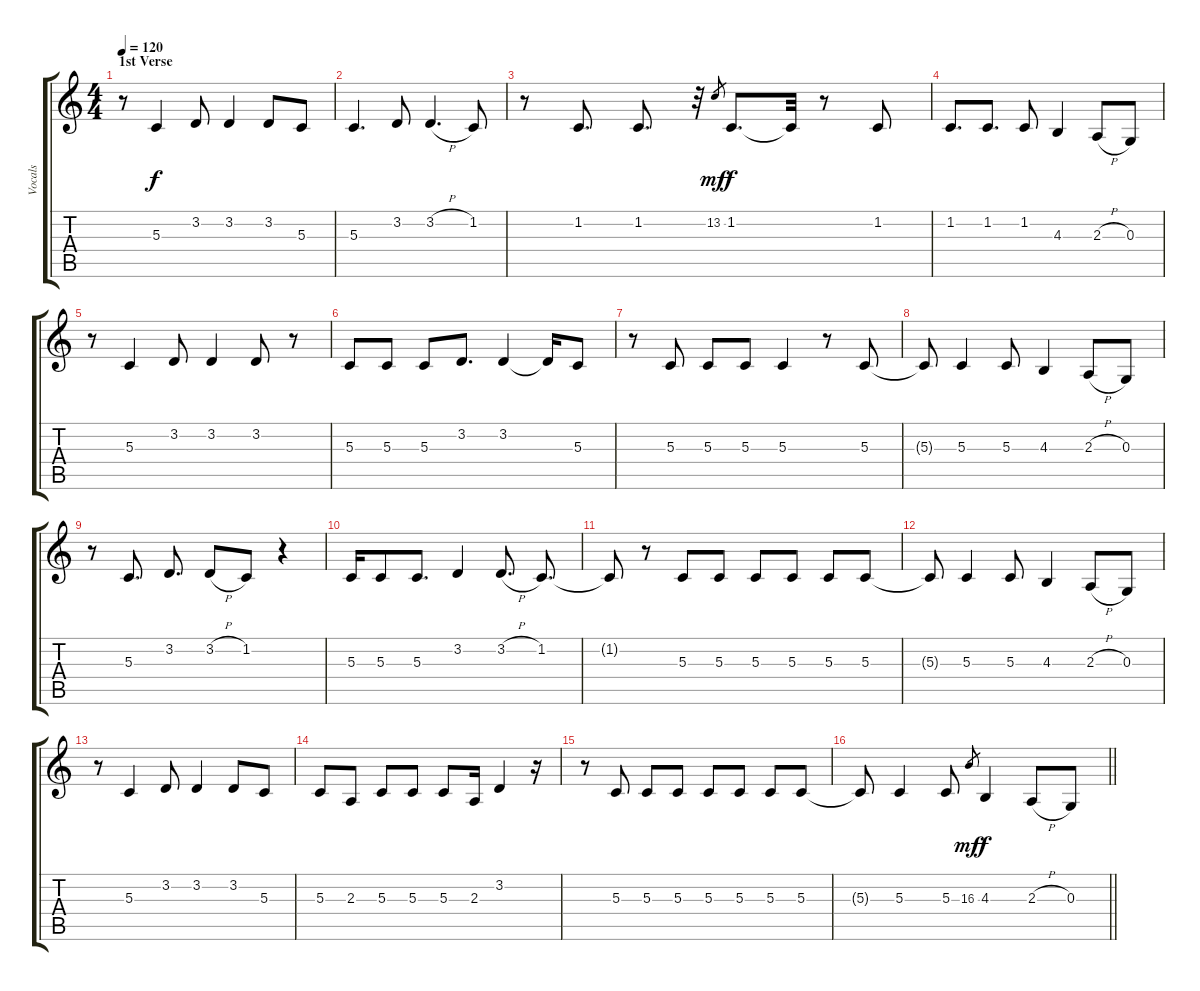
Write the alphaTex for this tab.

\track ("Vocals" "Vocals") {instrument oboe}
\staff {score tabs}
\tuning (E4 B3 G3 D3 A2 E2) {hide}
\ts (4 4)
\section ("" "1st Verse")
\tempo 120
\clef g2
\ks c
r.8{dy f} 5.3.4 3.2.8 3.2.4 3.2.8 5.3.8 |
5.3.4{d} 3.2.8 3.2{h}.4{d} 1.2.8 |
r.8 1.2.8{d} 1.2.8{d} r.32 13.2.8{gr dy mf} 1.2.8{d dy f} 1.2{t}.32 r.8 1.2.8 |
1.2.8{d} 1.2.8{d} 1.2.8 4.3.4 2.3{h}.8 0.3.8 |
r.8 5.3.4 3.2.8 3.2.4 3.2.8 r.8 |
5.3.8 5.3.8 5.3.8 3.2.8{d} 3.2.4 3.2{t}.16 5.3.8 |
r.8 5.3.8 5.3.8 5.3.8 5.3.4 r.8 5.3.8 |
5.3{t}.8 5.3.4 5.3.8 4.3.4 2.3{h}.8 0.3.8 |
r.8 5.3.8{d} 3.2.8{d} 3.2{h}.8 1.2.8 r.4 |
5.3.16 5.3.8 5.3.8{d} 3.2.4 3.2{h}.8{d} 1.2.8{d} |
1.2{t}.8 r.8 5.3.8 5.3.8 5.3.8 5.3.8 5.3.8 5.3.8 |
5.3{t}.8 5.3.4 5.3.8 4.3.4 2.3{h}.8 0.3.8 |
r.8 5.3.4 3.2.8 3.2.4 3.2.8 5.3.8 |
5.3.8 2.3.8 5.3.8 5.3.8 5.3.8 2.3.16 3.2.4 r.16 |
r.8 5.3.8 5.3.8 5.3.8 5.3.8 5.3.8 5.3.8 5.3.8 |
\barLineRight lightlight
5.3{t}.8 5.3.4 5.3.8 16.3.8{gr dy mf} 4.3.4{dy f} 2.3{h}.8 0.3.8
